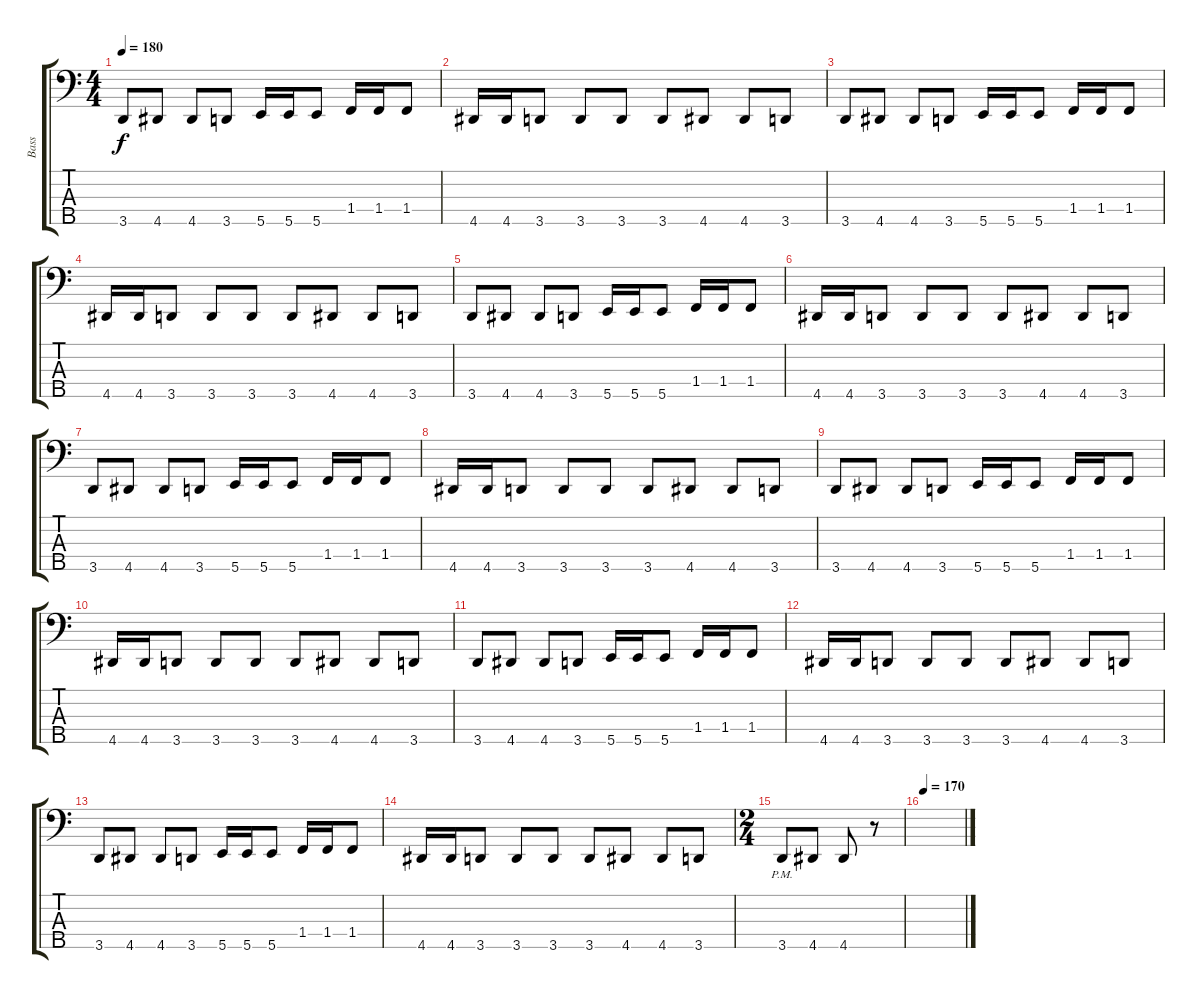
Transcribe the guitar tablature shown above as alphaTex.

\track ("Bass" "Bass") {instrument electricbassfinger}
\staff {score tabs}
\tuning (G2 D2 A1 E1 B0) {hide}
\ts (4 4)
\tempo 180
\clef f4
\ks c
3.5.8{dy f} 4.5.8 4.5.8 3.5.8 5.5.16 5.5.16 5.5.8 1.4.16 1.4.16 1.4.8 |
4.5.16 4.5.16 3.5.8 3.5.8 3.5.8 3.5.8 4.5.8 4.5.8 3.5.8 |
3.5.8 4.5.8 4.5.8 3.5.8 5.5.16 5.5.16 5.5.8 1.4.16 1.4.16 1.4.8 |
4.5.16 4.5.16 3.5.8 3.5.8 3.5.8 3.5.8 4.5.8 4.5.8 3.5.8 |
3.5.8 4.5.8 4.5.8 3.5.8 5.5.16 5.5.16 5.5.8 1.4.16 1.4.16 1.4.8 |
4.5.16 4.5.16 3.5.8 3.5.8 3.5.8 3.5.8 4.5.8 4.5.8 3.5.8 |
3.5.8 4.5.8 4.5.8 3.5.8 5.5.16 5.5.16 5.5.8 1.4.16 1.4.16 1.4.8 |
4.5.16 4.5.16 3.5.8 3.5.8 3.5.8 3.5.8 4.5.8 4.5.8 3.5.8 |
3.5.8 4.5.8 4.5.8 3.5.8 5.5.16 5.5.16 5.5.8 1.4.16 1.4.16 1.4.8 |
4.5.16 4.5.16 3.5.8 3.5.8 3.5.8 3.5.8 4.5.8 4.5.8 3.5.8 |
3.5.8 4.5.8 4.5.8 3.5.8 5.5.16 5.5.16 5.5.8 1.4.16 1.4.16 1.4.8 |
4.5.16 4.5.16 3.5.8 3.5.8 3.5.8 3.5.8 4.5.8 4.5.8 3.5.8 |
3.5.8 4.5.8 4.5.8 3.5.8 5.5.16 5.5.16 5.5.8 1.4.16 1.4.16 1.4.8 |
4.5.16 4.5.16 3.5.8 3.5.8 3.5.8 3.5.8 4.5.8 4.5.8 3.5.8 |
\ts (2 4)
3.5{pm}.8 4.5.8 4.5.8 r.8 |
\tempo 170
